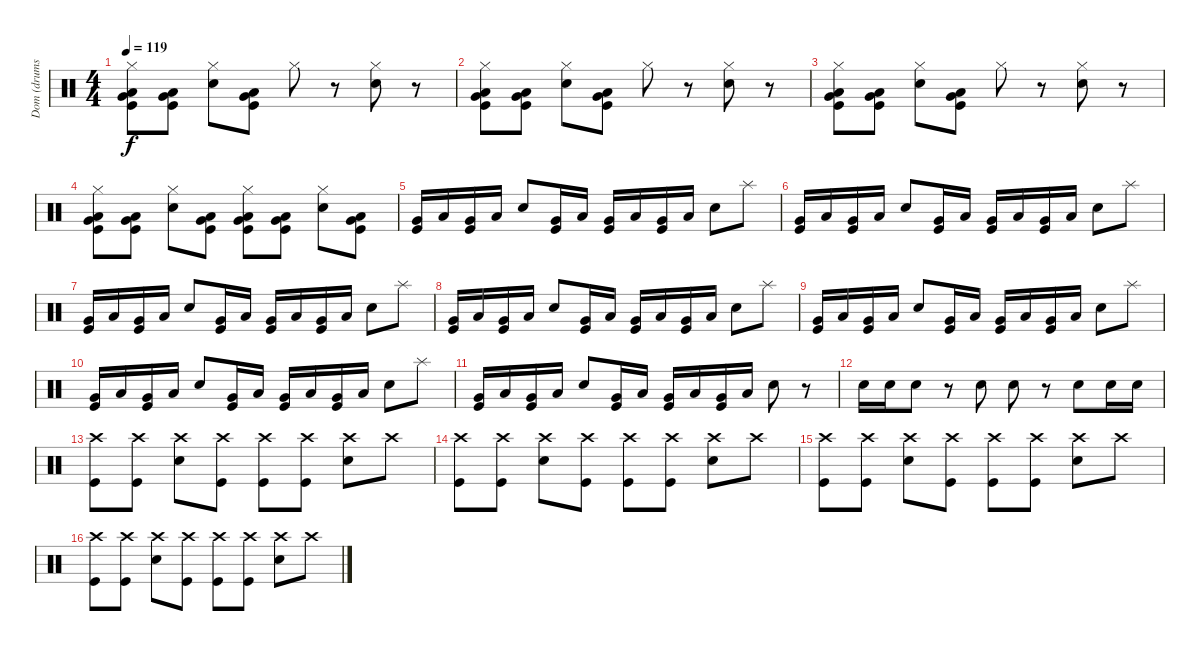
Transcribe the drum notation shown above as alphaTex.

\track ("Dom (drums)" "Dom (drums") {instrument percussion}
\staff {score}
\articulation defaults
\ts (4 4)
\tempo 119
\clef neutral
\ks c
("Hi-Hat (closed)" "Low Tom (hit)" "Very Low Tom (hit)" "Kick (hit)").8{dy f} ("Low Tom (hit)" "Very Low Tom (hit)" "Kick (hit)").8 ("Hi-Hat (closed)" "Snare (hit) 2").8 ("Low Tom (hit)" "Very Low Tom (hit)" "Kick (hit)").8 "Hi-Hat (closed)".8 r.8 ("Hi-Hat (closed)" "Snare (hit) 2").8 r.8 |
("Hi-Hat (closed)" "Low Tom (hit)" "Very Low Tom (hit)" "Kick (hit)").8 ("Low Tom (hit)" "Very Low Tom (hit)" "Kick (hit)").8 ("Hi-Hat (closed)" "Snare (hit) 2").8 ("Low Tom (hit)" "Very Low Tom (hit)" "Kick (hit)").8 "Hi-Hat (closed)".8 r.8 ("Hi-Hat (closed)" "Snare (hit) 2").8 r.8 |
("Hi-Hat (closed)" "Low Tom (hit)" "Very Low Tom (hit)" "Kick (hit)").8 ("Low Tom (hit)" "Very Low Tom (hit)" "Kick (hit)").8 ("Hi-Hat (closed)" "Snare (hit) 2").8 ("Low Tom (hit)" "Very Low Tom (hit)" "Kick (hit)").8 "Hi-Hat (closed)".8 r.8 ("Hi-Hat (closed)" "Snare (hit) 2").8 r.8 |
("Hi-Hat (closed)" "Low Tom (hit)" "Very Low Tom (hit)" "Kick (hit)").8 ("Low Tom (hit)" "Very Low Tom (hit)" "Kick (hit)").8 ("Hi-Hat (closed)" "Snare (hit) 2").8 ("Low Tom (hit)" "Very Low Tom (hit)" "Kick (hit)").8 ("Hi-Hat (closed)" "Low Tom (hit)" "Very Low Tom (hit)" "Kick (hit)").8 ("Low Tom (hit)" "Very Low Tom (hit)" "Kick (hit)").8 ("Hi-Hat (closed)" "Snare (hit) 2").8 ("Low Tom (hit)" "Very Low Tom (hit)" "Kick (hit)").8 |
("Very Low Tom (hit)" "Kick (hit)").16 "Low Tom (hit)".16 ("Very Low Tom (hit)" "Kick (hit)").16 "Low Tom (hit)".16 "Snare (hit) 2".8 ("Very Low Tom (hit)" "Kick (hit)").16 "Low Tom (hit)".16 ("Very Low Tom (hit)" "Kick (hit)").16 "Low Tom (hit)".16 ("Very Low Tom (hit)" "Kick (hit)").16 "Low Tom (hit)".16 "Snare (hit) 2".8 "Splash (hit)".8 |
("Very Low Tom (hit)" "Kick (hit)").16 "Low Tom (hit)".16 ("Very Low Tom (hit)" "Kick (hit)").16 "Low Tom (hit)".16 "Snare (hit) 2".8 ("Very Low Tom (hit)" "Kick (hit)").16 "Low Tom (hit)".16 ("Very Low Tom (hit)" "Kick (hit)").16 "Low Tom (hit)".16 ("Very Low Tom (hit)" "Kick (hit)").16 "Low Tom (hit)".16 "Snare (hit) 2".8 "Splash (hit)".8 |
("Very Low Tom (hit)" "Kick (hit)").16 "Low Tom (hit)".16 ("Very Low Tom (hit)" "Kick (hit)").16 "Low Tom (hit)".16 "Snare (hit) 2".8 ("Very Low Tom (hit)" "Kick (hit)").16 "Low Tom (hit)".16 ("Very Low Tom (hit)" "Kick (hit)").16 "Low Tom (hit)".16 ("Very Low Tom (hit)" "Kick (hit)").16 "Low Tom (hit)".16 "Snare (hit) 2".8 "Splash (hit)".8 |
("Very Low Tom (hit)" "Kick (hit)").16 "Low Tom (hit)".16 ("Very Low Tom (hit)" "Kick (hit)").16 "Low Tom (hit)".16 "Snare (hit) 2".8 ("Very Low Tom (hit)" "Kick (hit)").16 "Low Tom (hit)".16 ("Very Low Tom (hit)" "Kick (hit)").16 "Low Tom (hit)".16 ("Very Low Tom (hit)" "Kick (hit)").16 "Low Tom (hit)".16 "Snare (hit) 2".8 "Splash (hit)".8 |
("Very Low Tom (hit)" "Kick (hit)").16 "Low Tom (hit)".16 ("Very Low Tom (hit)" "Kick (hit)").16 "Low Tom (hit)".16 "Snare (hit) 2".8 ("Very Low Tom (hit)" "Kick (hit)").16 "Low Tom (hit)".16 ("Very Low Tom (hit)" "Kick (hit)").16 "Low Tom (hit)".16 ("Very Low Tom (hit)" "Kick (hit)").16 "Low Tom (hit)".16 "Snare (hit) 2".8 "Splash (hit)".8 |
("Very Low Tom (hit)" "Kick (hit)").16 "Low Tom (hit)".16 ("Very Low Tom (hit)" "Kick (hit)").16 "Low Tom (hit)".16 "Snare (hit) 2".8 ("Very Low Tom (hit)" "Kick (hit)").16 "Low Tom (hit)".16 ("Very Low Tom (hit)" "Kick (hit)").16 "Low Tom (hit)".16 ("Very Low Tom (hit)" "Kick (hit)").16 "Low Tom (hit)".16 "Snare (hit) 2".8 "Splash (hit)".8 |
("Very Low Tom (hit)" "Kick (hit)").16 "Low Tom (hit)".16 ("Very Low Tom (hit)" "Kick (hit)").16 "Low Tom (hit)".16 "Snare (hit) 2".8 ("Very Low Tom (hit)" "Kick (hit)").16 "Low Tom (hit)".16 ("Very Low Tom (hit)" "Kick (hit)").16 "Low Tom (hit)".16 ("Very Low Tom (hit)" "Kick (hit)").16 "Low Tom (hit)".16 "Snare (hit) 2".8 r.8 |
"Snare (hit) 2".16 "Snare (hit) 2".16 "Snare (hit) 2".8 r.8 "Snare (hit) 2".8 "Snare (hit) 2".8 r.8 "Snare (hit) 2".8 "Snare (hit) 2".16 "Snare (hit) 2".16 |
("Crash high (hit)" "Kick (hit)").8 ("Crash high (hit)" "Kick (hit)").8 ("Crash high (hit)" "Snare (hit) 2").8 ("Crash high (hit)" "Kick (hit)").8 ("Crash high (hit)" "Kick (hit)").8 ("Crash high (hit)" "Kick (hit)").8 ("Crash high (hit)" "Snare (hit) 2").8 "Crash high (hit)".8 |
("Crash high (hit)" "Kick (hit)").8 ("Crash high (hit)" "Kick (hit)").8 ("Crash high (hit)" "Snare (hit) 2").8 ("Crash high (hit)" "Kick (hit)").8 ("Crash high (hit)" "Kick (hit)").8 ("Crash high (hit)" "Kick (hit)").8 ("Crash high (hit)" "Snare (hit) 2").8 "Crash high (hit)".8 |
("Crash high (hit)" "Kick (hit)").8 ("Crash high (hit)" "Kick (hit)").8 ("Crash high (hit)" "Snare (hit) 2").8 ("Crash high (hit)" "Kick (hit)").8 ("Crash high (hit)" "Kick (hit)").8 ("Crash high (hit)" "Kick (hit)").8 ("Crash high (hit)" "Snare (hit) 2").8 "Crash high (hit)".8 |
("Crash high (hit)" "Kick (hit)").8 ("Crash high (hit)" "Kick (hit)").8 ("Crash high (hit)" "Snare (hit) 2").8 ("Crash high (hit)" "Kick (hit)").8 ("Crash high (hit)" "Kick (hit)").8 ("Crash high (hit)" "Kick (hit)").8 ("Crash high (hit)" "Snare (hit) 2").8 "Crash high (hit)".8
